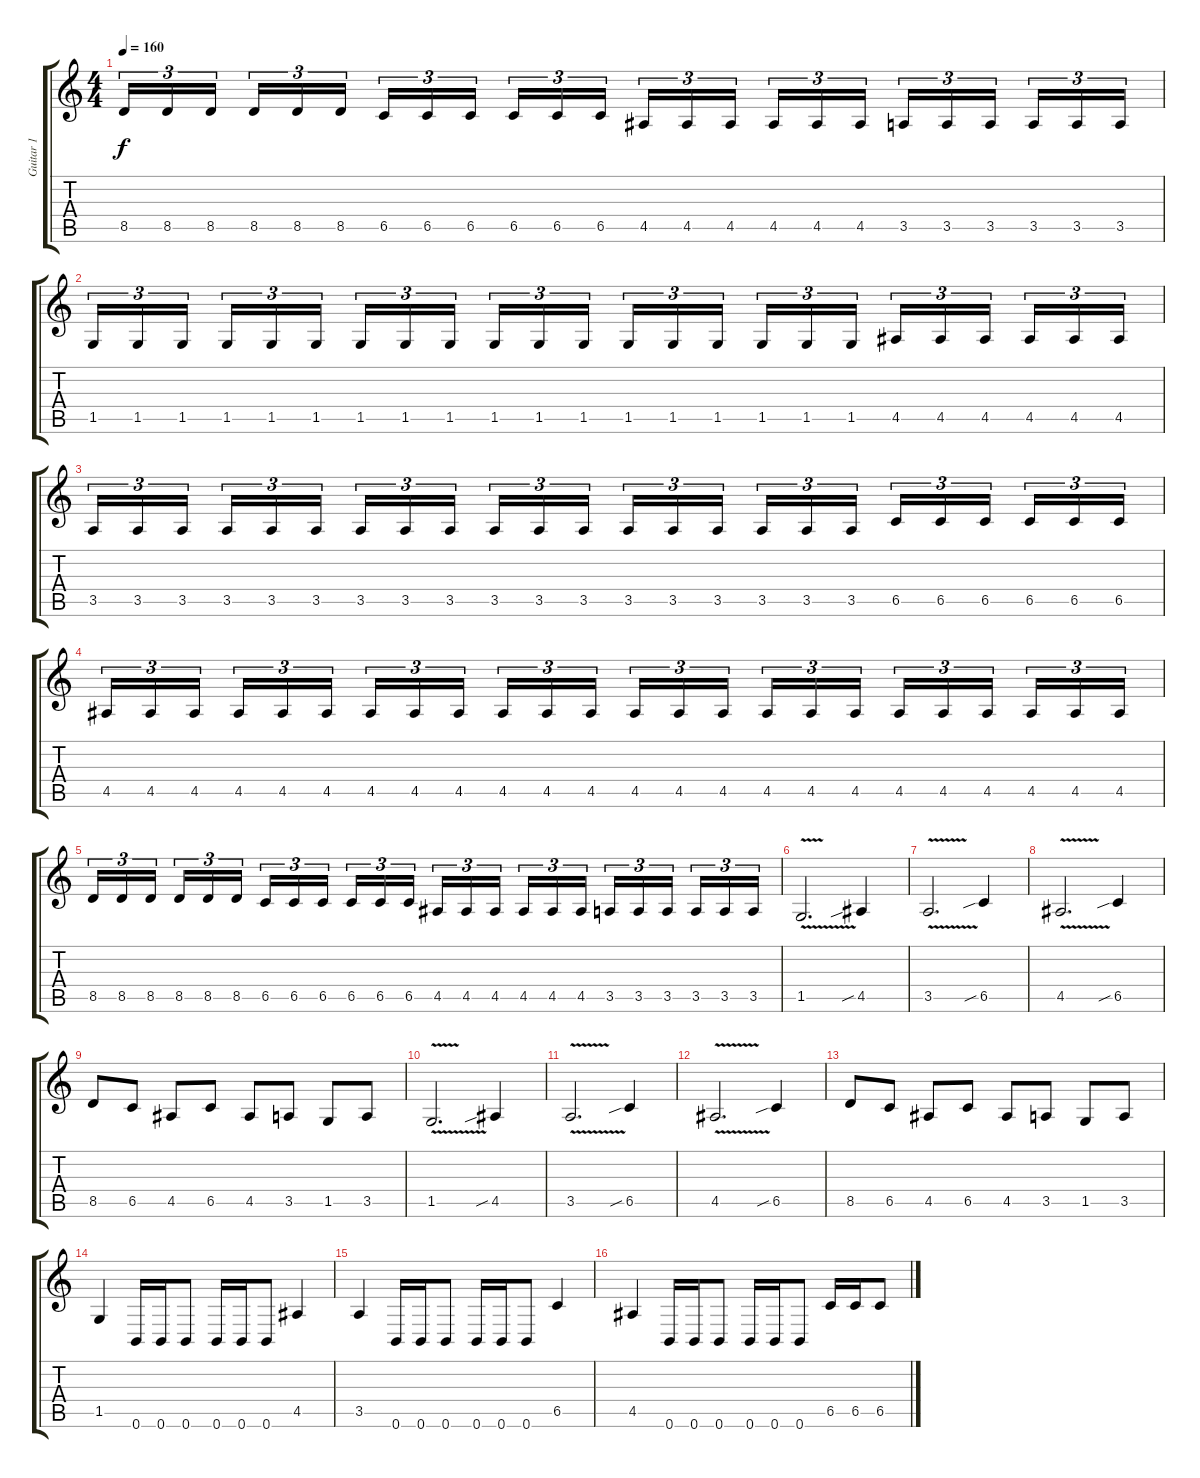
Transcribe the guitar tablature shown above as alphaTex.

\track ("Guitar 1" "Guitar 1") {instrument distortionguitar}
\staff {score tabs}
\tuning (Db4 Ab3 E3 B2 Gb2 B1) {hide}
\ts (4 4)
\tempo 160
\clef g2
\ks c
8.5.16{tu (3 2) dy f} 8.5.16{tu (3 2)} 8.5.16{tu (3 2) beam splitsecondary} 8.5.16{tu (3 2)} 8.5.16{tu (3 2)} 8.5.16{tu (3 2)} 6.5.16{tu (3 2)} 6.5.16{tu (3 2)} 6.5.16{tu (3 2) beam splitsecondary} 6.5.16{tu (3 2)} 6.5.16{tu (3 2)} 6.5.16{tu (3 2)} 4.5.16{tu (3 2)} 4.5.16{tu (3 2)} 4.5.16{tu (3 2) beam splitsecondary} 4.5.16{tu (3 2)} 4.5.16{tu (3 2)} 4.5.16{tu (3 2)} 3.5.16{tu (3 2)} 3.5.16{tu (3 2)} 3.5.16{tu (3 2) beam splitsecondary} 3.5.16{tu (3 2)} 3.5.16{tu (3 2)} 3.5.16{tu (3 2)} |
1.5.16{tu (3 2)} 1.5.16{tu (3 2)} 1.5.16{tu (3 2) beam splitsecondary} 1.5.16{tu (3 2)} 1.5.16{tu (3 2)} 1.5.16{tu (3 2)} 1.5.16{tu (3 2)} 1.5.16{tu (3 2)} 1.5.16{tu (3 2) beam splitsecondary} 1.5.16{tu (3 2)} 1.5.16{tu (3 2)} 1.5.16{tu (3 2)} 1.5.16{tu (3 2)} 1.5.16{tu (3 2)} 1.5.16{tu (3 2) beam splitsecondary} 1.5.16{tu (3 2)} 1.5.16{tu (3 2)} 1.5.16{tu (3 2)} 4.5.16{tu (3 2)} 4.5.16{tu (3 2)} 4.5.16{tu (3 2) beam splitsecondary} 4.5.16{tu (3 2)} 4.5.16{tu (3 2)} 4.5.16{tu (3 2)} |
3.5.16{tu (3 2)} 3.5.16{tu (3 2)} 3.5.16{tu (3 2) beam splitsecondary} 3.5.16{tu (3 2)} 3.5.16{tu (3 2)} 3.5.16{tu (3 2)} 3.5.16{tu (3 2)} 3.5.16{tu (3 2)} 3.5.16{tu (3 2) beam splitsecondary} 3.5.16{tu (3 2)} 3.5.16{tu (3 2)} 3.5.16{tu (3 2)} 3.5.16{tu (3 2)} 3.5.16{tu (3 2)} 3.5.16{tu (3 2) beam splitsecondary} 3.5.16{tu (3 2)} 3.5.16{tu (3 2)} 3.5.16{tu (3 2)} 6.5.16{tu (3 2)} 6.5.16{tu (3 2)} 6.5.16{tu (3 2) beam splitsecondary} 6.5.16{tu (3 2)} 6.5.16{tu (3 2)} 6.5.16{tu (3 2)} |
4.5.16{tu (3 2)} 4.5.16{tu (3 2)} 4.5.16{tu (3 2) beam splitsecondary} 4.5.16{tu (3 2)} 4.5.16{tu (3 2)} 4.5.16{tu (3 2)} 4.5.16{tu (3 2)} 4.5.16{tu (3 2)} 4.5.16{tu (3 2) beam splitsecondary} 4.5.16{tu (3 2)} 4.5.16{tu (3 2)} 4.5.16{tu (3 2)} 4.5.16{tu (3 2)} 4.5.16{tu (3 2)} 4.5.16{tu (3 2) beam splitsecondary} 4.5.16{tu (3 2)} 4.5.16{tu (3 2)} 4.5.16{tu (3 2)} 4.5.16{tu (3 2)} 4.5.16{tu (3 2)} 4.5.16{tu (3 2) beam splitsecondary} 4.5.16{tu (3 2)} 4.5.16{tu (3 2)} 4.5.16{tu (3 2)} |
8.5.16{tu (3 2)} 8.5.16{tu (3 2)} 8.5.16{tu (3 2) beam splitsecondary} 8.5.16{tu (3 2)} 8.5.16{tu (3 2)} 8.5.16{tu (3 2)} 6.5.16{tu (3 2)} 6.5.16{tu (3 2)} 6.5.16{tu (3 2) beam splitsecondary} 6.5.16{tu (3 2)} 6.5.16{tu (3 2)} 6.5.16{tu (3 2)} 4.5.16{tu (3 2)} 4.5.16{tu (3 2)} 4.5.16{tu (3 2) beam splitsecondary} 4.5.16{tu (3 2)} 4.5.16{tu (3 2)} 4.5.16{tu (3 2)} 3.5.16{tu (3 2)} 3.5.16{tu (3 2)} 3.5.16{tu (3 2) beam splitsecondary} 3.5.16{tu (3 2)} 3.5.16{tu (3 2)} 3.5.16{tu (3 2)} |
1.5{v}.2{d} 4.5{sib}.4 |
3.5{v}.2{d} 6.5{sib}.4 |
4.5{v}.2{d} 6.5{sib}.4 |
8.5.8 6.5.8 4.5.8 6.5.8 4.5.8 3.5.8 1.5.8 3.5.8 |
1.5{v}.2{d} 4.5{sib}.4 |
3.5{v}.2{d} 6.5{sib}.4 |
4.5{v}.2{d} 6.5{sib}.4 |
8.5.8 6.5.8 4.5.8 6.5.8 4.5.8 3.5.8 1.5.8 3.5.8 |
1.5.4 0.6.16 0.6.16 0.6.8 0.6.16 0.6.16 0.6.8 4.5.4 |
3.5.4 0.6.16 0.6.16 0.6.8 0.6.16 0.6.16 0.6.8 6.5.4 |
4.5.4 0.6.16 0.6.16 0.6.8 0.6.16 0.6.16 0.6.8 6.5.16 6.5.16 6.5.8
